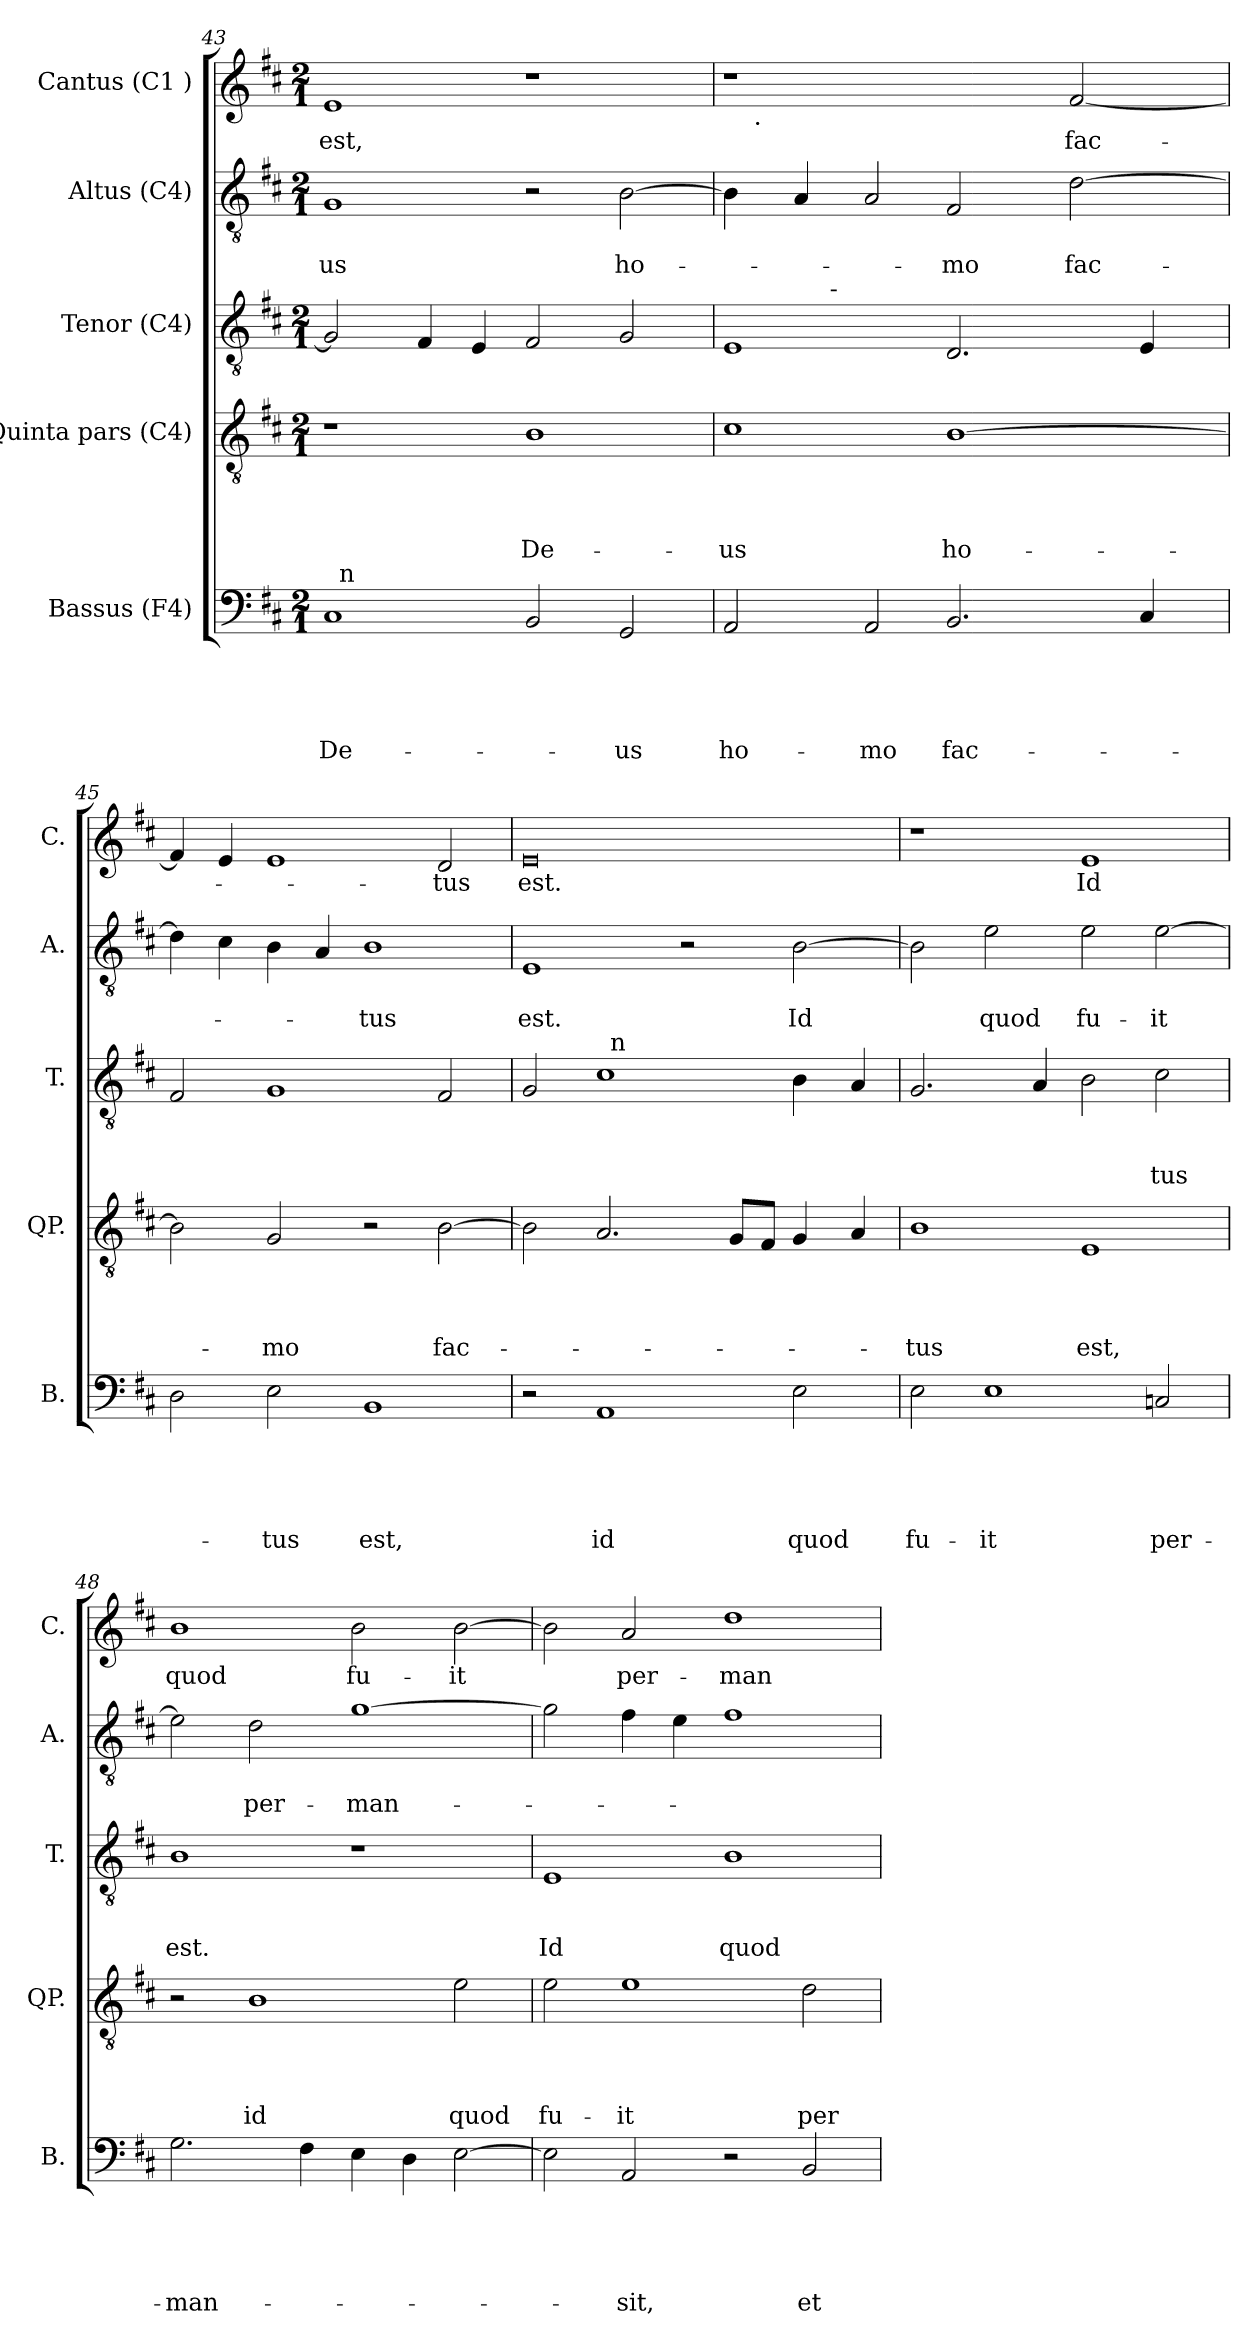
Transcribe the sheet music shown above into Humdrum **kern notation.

**kern	**text	**text	**text	**text	**text	**kern	**text	**text	**text	**text	**kern	**text	**text	**text	**kern	**text	**text	**kern	**text
*part5	*part5	*part5	*part5	*part5	*part5	*part4	*part4	*part4	*part4	*part4	*part3	*part3	*part3	*part3	*part2	*part2	*part2	*part1	*part1
*staff5	*staff5	*staff5	*staff5	*staff5	*staff5	*staff4	*staff4	*staff4	*staff4	*staff4	*staff3	*staff3	*staff3	*staff3	*staff2	*staff2	*staff2	*staff1	*staff1
*I"Bassus (F4)	*	*	*	*	*	*I"Quinta pars (C4)	*	*	*	*	*I"Tenor (C4)	*	*	*	*I"Altus (C4)	*	*	*I"Cantus (C1 )	*
*I'B.	*	*	*	*	*	*I'QP.	*	*	*	*	*I'T.	*	*	*	*I'A.	*	*	*I'C.	*
*clefF4	*	*	*	*	*	*clefGv2	*	*	*	*	*clefGv2	*	*	*	*clefGv2	*	*	*clefG2	*
*k[f#c#]	*	*	*	*	*	*k[f#c#]	*	*	*	*	*k[f#c#]	*	*	*	*k[f#c#]	*	*	*k[f#c#]	*
*D:	*	*	*	*	*	*D:	*	*	*	*	*D:	*	*	*	*D:	*	*	*D:	*
*M2/1	*	*	*	*	*	*M2/1	*	*	*	*	*M2/1	*	*	*	*M2/1	*	*	*M2/1	*
=43	=43	=43	=43	=43	=43	=43	=43	=43	=43	=43	=43	=43	=43	=43	=43	=43	=43	=43	=43
!	!	!	!	!	!LO:LY:b	!	!	!	!	!	!	!	!	!	!	!	!LO:LY:b	!	!LO:LY:b
*^	*	*	*	*	*	*	*	*	*	*	*	*	*	*	*	*	*	*	*
1C#	32ryy	.	.	.	.	De-	1r	.	.	.	.	2G/]	.	.	.	1G	.	-us	1e	est,
!	!LO:TX:a:t=n	!	!	!	!	!	!	!	!	!	!	!	!	!	!	!	!	!	!	!
.	1ryy	.	.	.	.	.	.	.	.	.	.	.	.	.	.	.	.	.	.	.
.	.	.	.	.	.	.	.	.	.	.	.	4F#/	.	.	.	.	.	.	.	.
.	.	.	.	.	.	.	.	.	.	.	.	4E/	.	.	.	.	.	.	.	.
!	!	!	!	!	!	!	!	!	!	!	!LO:LY:b	!	!	!	!	!	!	!	!	!
2BB/	.	.	.	.	.	.	1B	.	.	.	De-	2F#/	.	.	.	2r	.	.	1r	.
.	2ryy	.	.	.	.	.	.	.	.	.	.	.	.	.	.	.	.	.	.	.
!	!	!	!	!	!	!LO:LY:b	!	!	!	!	!	!	!	!	!	!	!	!LO:LY:b	!	!
2GG/	.	.	.	.	.	-us	.	.	.	.	.	2G/	.	.	.	[<2B\	.	ho-	.	.
.	4...ryy	.	.	.	.	.	.	.	.	.	.	.	.	.	.	.	.	.	.	.
!!LO:LB:g=z
=44	=44	=44	=44	=44	=44	=44	=44	=44	=44	=44	=44	=44	=44	=44	=44	=44	=44	=44	=44	=44
!	!	!	!	!	!	!LO:LY:b	!	!	!	!	!LO:LY:b	!	!	!	!	!	!	!	!	!
*v	*v	*	*	*	*	*	*	*	*	*	*	*^	*	*	*	*	*	*	*^	*
2AA/	.	.	.	.	ho-	1c#	.	.	.	-us	1E	4.ryy	.	.	.	4B\]	.	.	1r	16.ryy	.
!	!	!	!	!	!	!	!	!	!	!	!	!	!	!	!	!	!	!	!	!LO:TX:b:t=.	!
.	.	.	.	.	.	.	.	.	.	.	.	.	.	.	.	.	.	.	.	1ryy	.
.	.	.	.	.	.	.	.	.	.	.	.	.	.	.	.	4A/	.	.	.	.	.
!	!	!	!	!	!	!	!	!	!	!	!	!LO:TX:a:t=-	!	!	!	!	!	!	!	!	!
.	.	.	.	.	.	.	.	.	.	.	.	1ryy	.	.	.	.	.	.	.	.	.
!	!	!	!	!	!LO:LY:b	!	!	!	!	!	!	!	!	!	!	!	!	!	!	!	!
2AA/	.	.	.	.	-mo	.	.	.	.	.	.	.	.	.	.	2A/	.	.	.	.	.
!	!	!	!	!	!LO:LY:b	!	!	!	!	!LO:LY:b	!	!	!	!	!	!	!	!LO:LY:b	!	!	!
2.BB/	.	.	.	.	fac-	[>1B	.	.	.	ho-	2.D/	.	.	.	.	2F#/	.	-mo	2ryy	.	.
.	.	.	.	.	.	.	.	.	.	.	.	.	.	.	.	.	.	.	.	2ryy	.
.	.	.	.	.	.	.	.	.	.	.	.	2ryy	.	.	.	.	.	.	.	.	.
!	!	!	!	!	!	!	!	!	!	!	!	!	!	!	!	!	!	!LO:LY:b	!	!	!LO:LY:b
.	.	.	.	.	.	.	.	.	.	.	.	.	.	.	.	[>2d\	.	fac-	[<2f#/	.	fac-
.	.	.	.	.	.	.	.	.	.	.	.	.	.	.	.	.	.	.	.	4ryy	.
4C#/	.	.	.	.	.	.	.	.	.	.	4E/	.	.	.	.	.	.	.	.	.	.
.	.	.	.	.	.	.	.	.	.	.	.	.	.	.	.	.	.	.	.	8ryy	.
.	.	.	.	.	.	.	.	.	.	.	.	8ryy	.	.	.	.	.	.	.	.	.
.	.	.	.	.	.	.	.	.	.	.	.	.	.	.	.	.	.	.	.	32ryy	.
*	*	*	*	*	*	*	*	*	*	*	*v	*v	*	*	*	*	*	*	*v	*v	*
=45	=45	=45	=45	=45	=45	=45	=45	=45	=45	=45	=45	=45	=45	=45	=45	=45	=45	=45	=45
2D\	.	.	.	.	.	2B\]	.	.	.	.	2F#/	.	.	.	4d\]	.	.	4f#/]	.
.	.	.	.	.	.	.	.	.	.	.	.	.	.	.	4c#\	.	.	4e/	.
!	!	!	!	!	!LO:LY:b	!	!	!	!	!LO:LY:b	!	!	!	!	!	!	!	!	!
2E\	.	.	.	.	-tus	2G/	.	.	.	-mo	1G	.	.	.	4B\	.	.	1e	.
.	.	.	.	.	.	.	.	.	.	.	.	.	.	.	4A/	.	.	.	.
!	!	!	!	!	!LO:LY:b	!	!	!	!	!	!	!	!	!	!	!	!LO:LY:b	!	!
1BB	.	.	.	.	est,	2r	.	.	.	.	.	.	.	.	1B	.	-tus	.	.
!	!	!	!	!	!	!	!	!	!	!LO:LY:b	!	!	!	!	!	!	!	!	!LO:LY:b
.	.	.	.	.	.	[>2B\	.	.	.	fac-	2F#/	.	.	.	.	.	.	2d/	-tus
=46	=46	=46	=46	=46	=46	=46	=46	=46	=46	=46	=46	=46	=46	=46	=46	=46	=46	=46	=46
!	!	!	!	!	!	!	!	!	!	!	!	!	!	!	!	!	!LO:LY:b	!	!LO:LY:b
*	*	*	*	*	*	*	*	*	*	*	*^	*	*	*	*	*	*	*	*
2r	.	.	.	.	.	2B\]	.	.	.	.	2G/	2ryy	.	.	.	1E	.	est.	0e	est.
!	!	!	!	!	!LO:LY:b	!	!	!	!	!	!	!	!	!	!	!	!	!	!	!
1AA	.	.	.	.	id	2.A/	.	.	.	.	1c#	32ryy	.	.	.	.	.	.	.	.
!	!	!	!	!	!	!	!	!	!	!	!	!LO:TX:a:t=n	!	!	!	!	!	!	!	!
.	.	.	.	.	.	.	.	.	.	.	.	1ryy	.	.	.	.	.	.	.	.
.	.	.	.	.	.	.	.	.	.	.	.	.	.	.	.	2r	.	.	.	.
.	.	.	.	.	.	8G/L	.	.	.	.	.	.	.	.	.	.	.	.	.	.
.	.	.	.	.	.	8F#/J	.	.	.	.	.	.	.	.	.	.	.	.	.	.
!	!	!	!	!	!LO:LY:b	!	!	!	!	!	!	!	!	!	!	!	!	!LO:LY:b	!	!
2E\	.	.	.	.	quod	4G/	.	.	.	.	4B\	.	.	.	.	[>2B\	.	Id	.	.
.	.	.	.	.	.	.	.	.	.	.	.	4...ryy	.	.	.	.	.	.	.	.
.	.	.	.	.	.	4A/	.	.	.	.	4A/	.	.	.	.	.	.	.	.	.
=47	=47	=47	=47	=47	=47	=47	=47	=47	=47	=47	=47	=47	=47	=47	=47	=47	=47	=47	=47	=47
!	!	!	!	!	!LO:LY:b	!	!	!	!	!LO:LY:b	!	!	!	!	!	!	!	!	!	!
*	*	*	*	*	*	*	*	*	*	*	*v	*v	*	*	*	*	*	*	*	*
2E\	.	.	.	.	fu-	1B	.	.	.	-tus	2.G/	.	.	.	2B\]	.	.	1r	.
!	!	!	!	!	!LO:LY:b	!	!	!	!	!	!	!	!	!	!	!	!LO:LY:b	!	!
1E	.	.	.	.	-it	.	.	.	.	.	.	.	.	.	2e\	.	quod	.	.
.	.	.	.	.	.	.	.	.	.	.	4A/	.	.	.	.	.	.	.	.
!	!	!	!	!	!	!	!	!	!	!LO:LY:b	!	!	!	!	!	!	!LO:LY:b	!	!LO:LY:b
.	.	.	.	.	.	1E	.	.	.	est,	2B\	.	.	.	2e\	.	fu-	1e	Id
!	!	!	!	!	!LO:LY:b	!	!	!	!	!	!	!	!	!LO:LY:b	!	!	!LO:LY:b	!	!
2Cn/	.	.	.	.	per-	.	.	.	.	.	2c#\	.	.	-tus	[<2e\	.	-it	.	.
!!LO:LB:g=z
=48	=48	=48	=48	=48	=48	=48	=48	=48	=48	=48	=48	=48	=48	=48	=48	=48	=48	=48	=48
!	!	!	!	!	!LO:LY:b	!	!	!	!	!	!	!	!	!LO:LY:b	!	!	!	!	!LO:LY:b
2.G\	.	.	.	.	-man-	2r	.	.	.	.	1B	.	.	est.	2e\]	.	.	1b	quod
!	!	!	!	!	!	!	!	!	!	!LO:LY:b	!	!	!	!	!	!	!LO:LY:b	!	!
.	.	.	.	.	.	1B	.	.	.	id	.	.	.	.	2d\	.	per-	.	.
4F#\	.	.	.	.	.	.	.	.	.	.	.	.	.	.	.	.	.	.	.
!	!	!	!	!	!	!	!	!	!	!	!	!	!	!	!	!	!LO:LY:b	!	!LO:LY:b
4E\	.	.	.	.	.	.	.	.	.	.	1r	.	.	.	[>1g	.	-man-	2b\	fu-
4D\	.	.	.	.	.	.	.	.	.	.	.	.	.	.	.	.	.	.	.
!	!	!	!	!	!	!	!	!	!	!LO:LY:b	!	!	!	!	!	!	!	!	!LO:LY:b
[>2E\	.	.	.	.	.	2e\	.	.	.	quod	.	.	.	.	.	.	.	[>2b\	-it
=49	=49	=49	=49	=49	=49	=49	=49	=49	=49	=49	=49	=49	=49	=49	=49	=49	=49	=49	=49
!	!	!	!	!	!	!	!	!	!	!LO:LY:b	!	!	!	!LO:LY:b	!	!	!	!	!
2E\]	.	.	.	.	.	2e\	.	.	.	fu-	1E	.	.	Id	2g\]	.	.	2b\]	.
!	!	!	!	!	!LO:LY:b	!	!	!	!	!LO:LY:b	!	!	!	!	!	!	!	!	!LO:LY:b
2AA/	.	.	.	.	-sit,	1e	.	.	.	-it	.	.	.	.	4f#\	.	.	2a/	per-
.	.	.	.	.	.	.	.	.	.	.	.	.	.	.	4e\	.	.	.	.
!	!	!	!	!	!	!	!	!	!	!	!	!	!	!LO:LY:b	!	!	!	!	!LO:LY:b
2r	.	.	.	.	.	.	.	.	.	.	1B	.	.	quod	1f#	.	.	1dd	-man-
!	!	!	!	!	!LO:LY:b	!	!	!	!	!LO:LY:b	!	!	!	!	!	!	!	!	!
2BB/	.	.	.	.	et	2d\	.	.	.	per-	.	.	.	.	.	.	.	.	.
=	=	=	=	=	=	=	=	=	=	=	=	=	=	=	=	=	=	=	=
*-	*-	*-	*-	*-	*-	*-	*-	*-	*-	*-	*-	*-	*-	*-	*-	*-	*-	*-	*-
